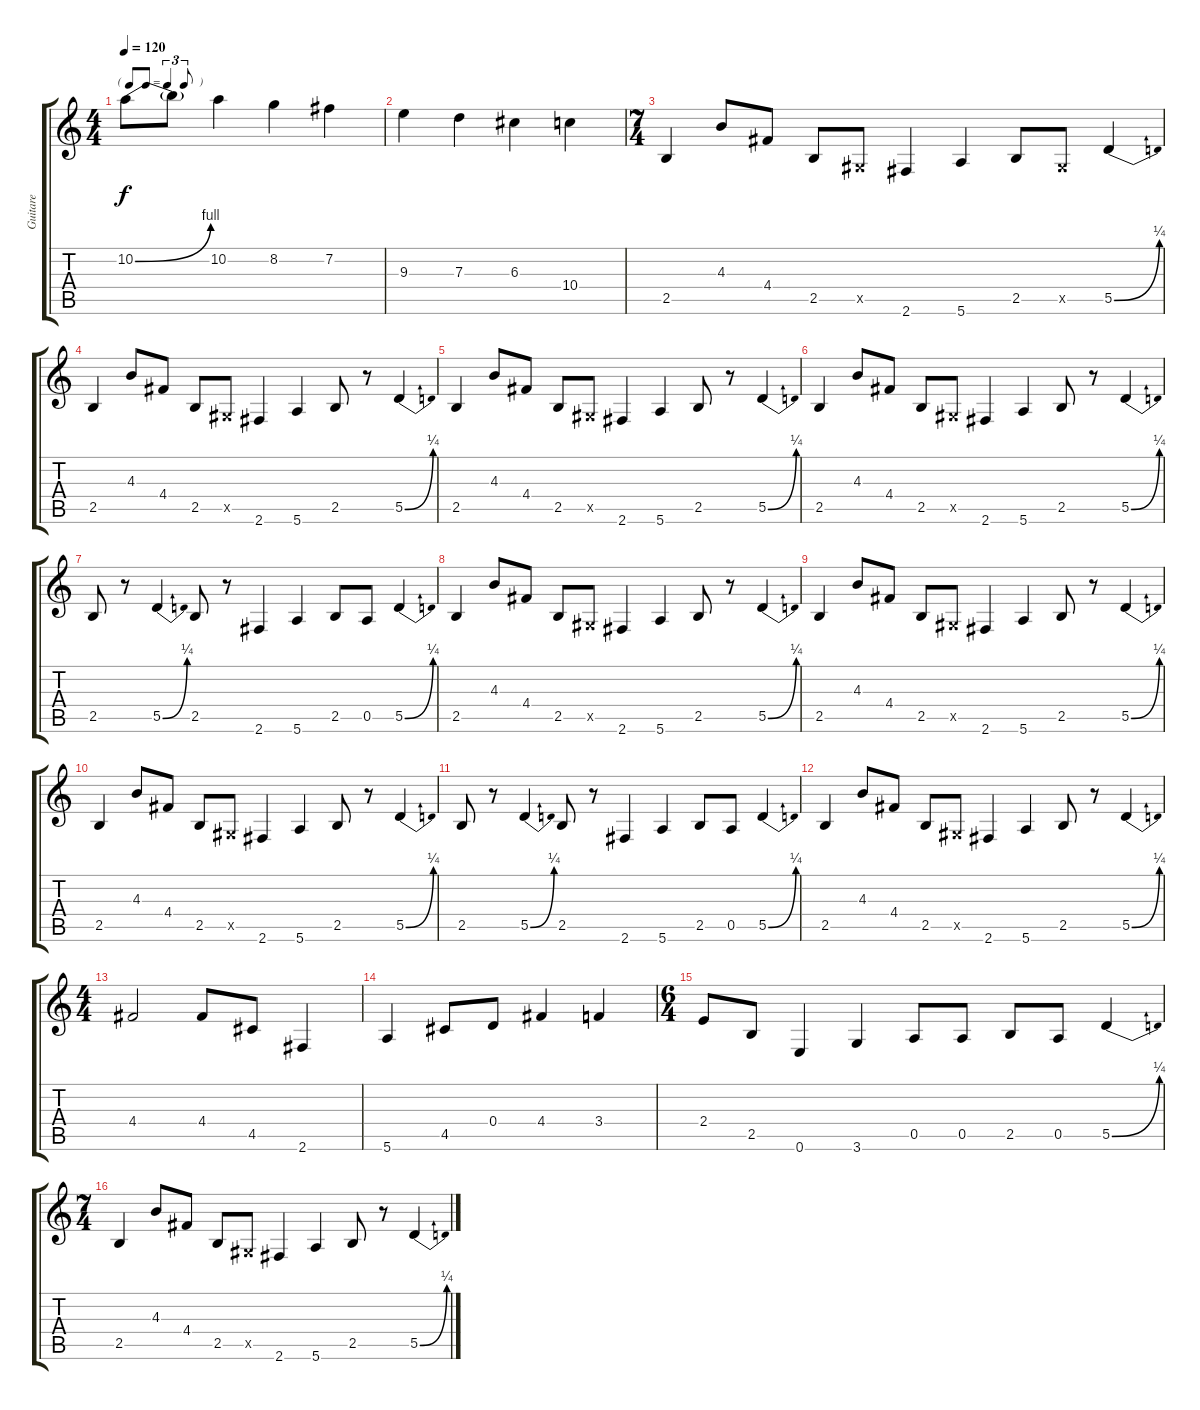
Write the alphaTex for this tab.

\track ("Guitare" "Guitare") {instrument electricguitarclean}
\staff {score tabs}
\tuning (E4 B3 G3 D3 A2 E2) {hide}
\ts (4 4)
\tf triplet8th
\tempo 120
\clef g2
\ks c
10.2{be (bend 0 0 60 4)}.8{dy f} 10.2{t}.8 10.2.4 8.2.4 7.2.4 |
9.3.4 7.3.4 6.3.4 10.4.4 |
\ts (7 4)
2.5.4{instrument electricguitarclean} 4.3.8 4.4.8 2.5.8 -1.5{x}.8 2.6.4 5.6.4 2.5.8 -1.5{x}.8 5.5{be (bend 0 0 60 1)}.4 |
2.5.4 4.3.8 4.4.8 2.5.8 -1.5{x}.8 2.6.4 5.6.4 2.5.8 r.8 5.5{be (bend 0 0 60 1)}.4 |
2.5.4 4.3.8 4.4.8 2.5.8 -1.5{x}.8 2.6.4 5.6.4 2.5.8 r.8 5.5{be (bend 0 0 60 1)}.4 |
2.5.4 4.3.8 4.4.8 2.5.8 -1.5{x}.8 2.6.4 5.6.4 2.5.8 r.8 5.5{be (bend 0 0 60 1)}.4 |
2.5.8 r.8 5.5{be (bend 0 0 60 1)}.4 2.5.8 r.8 2.6.4 5.6.4 2.5.8 0.5.8 5.5{be (bend 0 0 60 1)}.4 |
2.5.4 4.3.8 4.4.8 2.5.8 -1.5{x}.8 2.6.4 5.6.4 2.5.8 r.8 5.5{be (bend 0 0 60 1)}.4 |
2.5.4 4.3.8 4.4.8 2.5.8 -1.5{x}.8 2.6.4 5.6.4 2.5.8 r.8 5.5{be (bend 0 0 60 1)}.4 |
2.5.4 4.3.8 4.4.8 2.5.8 -1.5{x}.8 2.6.4 5.6.4 2.5.8 r.8 5.5{be (bend 0 0 60 1)}.4 |
2.5.8 r.8 5.5{be (bend 0 0 60 1)}.4 2.5.8 r.8 2.6.4 5.6.4 2.5.8 0.5.8 5.5{be (bend 0 0 60 1)}.4 |
2.5.4 4.3.8 4.4.8 2.5.8 -1.5{x}.8 2.6.4 5.6.4 2.5.8 r.8 5.5{be (bend 0 0 60 1)}.4 |
\ts (4 4)
4.4.2 4.4.8 4.5.8 2.6.4 |
5.6.4 4.5.8 0.4.8 4.4.4 3.4.4 |
\ts (6 4)
2.4.8 2.5.8 0.6.4 3.6.4 0.5.8 0.5.8 2.5.8 0.5.8 5.5{be (bend 0 0 60 1)}.4 |
\ts (7 4)
2.5.4 4.3.8 4.4.8 2.5.8 -1.5{x}.8 2.6.4 5.6.4 2.5.8 r.8 5.5{be (bend 0 0 60 1)}.4
